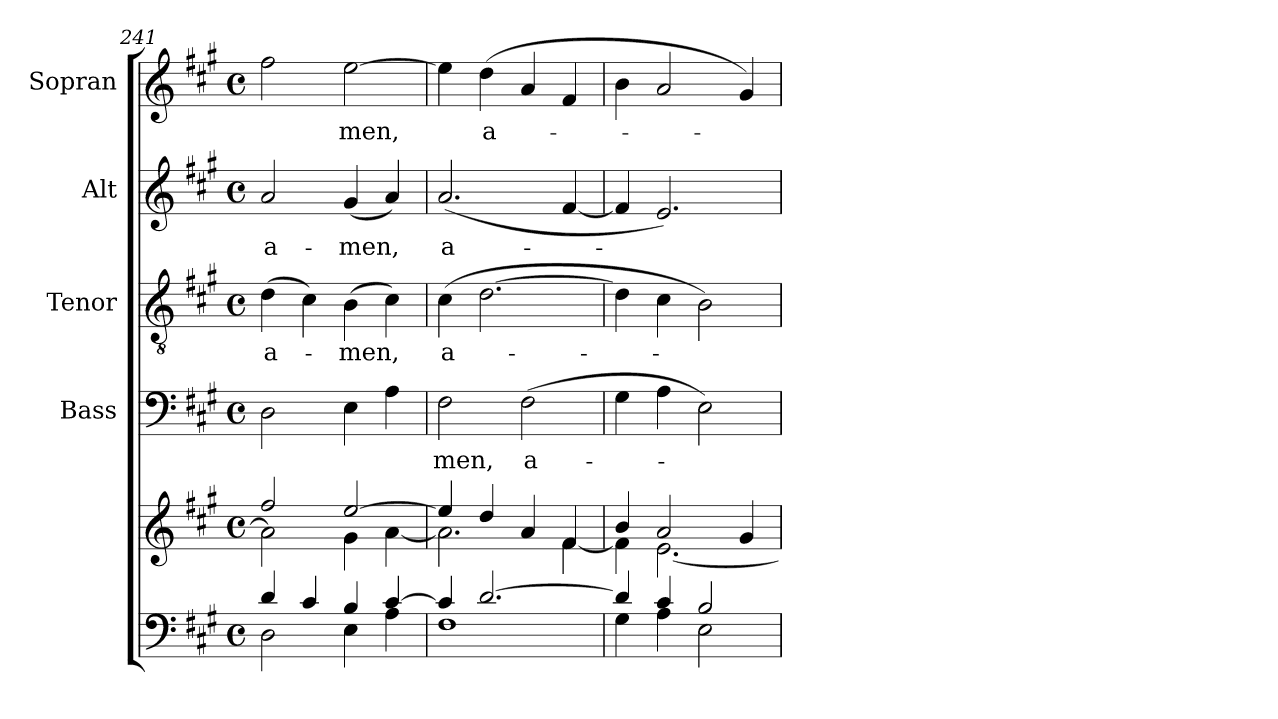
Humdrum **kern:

**kern	**kern	**kern	**text	**kern	**text	**kern	**text	**kern	**text
*part5	*part5	*part4	*part4	*part3	*part3	*part2	*part2	*part1	*part1
*staff6	*staff5	*staff4	*staff4	*staff3	*staff3	*staff2	*staff2	*staff1	*staff1
*	*	*I"Bass	*	*I"Tenor	*	*I"Alt	*	*I"Sopran	*
*	*	*I'B.	*	*I'T.	*	*I'A.	*	*I'S.	*
!!LO:PB:g=z
*clefF4	*clefG2	*clefF4	*	*clefGv2	*	*clefG2	*	*clefG2	*
*k[f#c#g#]	*k[f#c#g#]	*k[f#c#g#]	*	*k[f#c#g#]	*	*k[f#c#g#]	*	*k[f#c#g#]	*
*A:	*A:	*A:	*	*A:	*	*A:	*	*A:	*
*M4/4	*M4/4	*M4/4	*	*M4/4	*	*M4/4	*	*M4/4	*
*met(c)	*met(c)	*met(c)	*	*met(c)	*	*met(c)	*	*met(c)	*
=241	=241	=241	=241	=241	=241	=241	=241	=241	=241
*^	*^	*	*	*	*	*	*	*	*
!	!	!	!	!	!	!	!LO:LY:b	!	!LO:LY:b	!	!
4d/	2D\	2ff#/	2a\]	2D\	.	(>4d\	a-	2a/	a-	2ff#\	.
4c#/	.	.	.	.	.	4c#\)	.	.	.	.	.
!	!	!	!	!	!	!	!LO:LY:b	!	!LO:LY:b	!	!LO:LY:b
4B/	4E\	[>2ee/	4g#\	4E\	.	(>4B\	-men,	(<4g#/	-men,	[2ee\	-men,
[>4c#/	4A\	.	[<4a\	4A\	.	4c#\)	.	4a/)	.	.	.
=242	=242	=242	=242	=242	=242	=242	=242	=242	=242	=242	=242
!	!	!	!	!	!LO:LY:b	!	!LO:LY:b	!	!LO:LY:b	!	!
4c#/]	1F#	4ee/]	2.a\]	2F#\	-men,	(>4c#\	a-	(<2.a/	a-	4ee\]	.
!	!	!	!	!	!	!	!	!	!	!	!LO:LY:b
[>2.d/	.	4dd/	.	.	.	[2.d\	.	.	.	(>4dd\	a-
!	!	!	!	!	!LO:LY:b	!	!	!	!	!	!
.	.	4a/	.	(>2F#\	a-	.	.	.	.	4a/	.
.	.	4f#/	[<4f#\	.	.	.	.	[4f#/	.	4f#/	.
=243	=243	=243	=243	=243	=243	=243	=243	=243	=243	=243	=243
4d/]	4G#\	4b/	4f#\]	4G#\	.	4d\]	.	4f#/]	.	4b\	.
4c#/	4A\	2a/	[<2.e\	4A\	.	4c#\	.	2.e/)	.	2a/	.
2B/	2E\	.	.	2E\)	.	2B\)	.	.	.	.	.
.	.	4g#/	.	.	.	.	.	.	.	4g#/)	.
*v	*v	*	*	*	*	*	*	*	*	*	*
*	*v	*v	*	*	*	*	*	*	*	*
=	=	=	=	=	=	=	=	=	=
*-	*-	*-	*-	*-	*-	*-	*-	*-	*-
